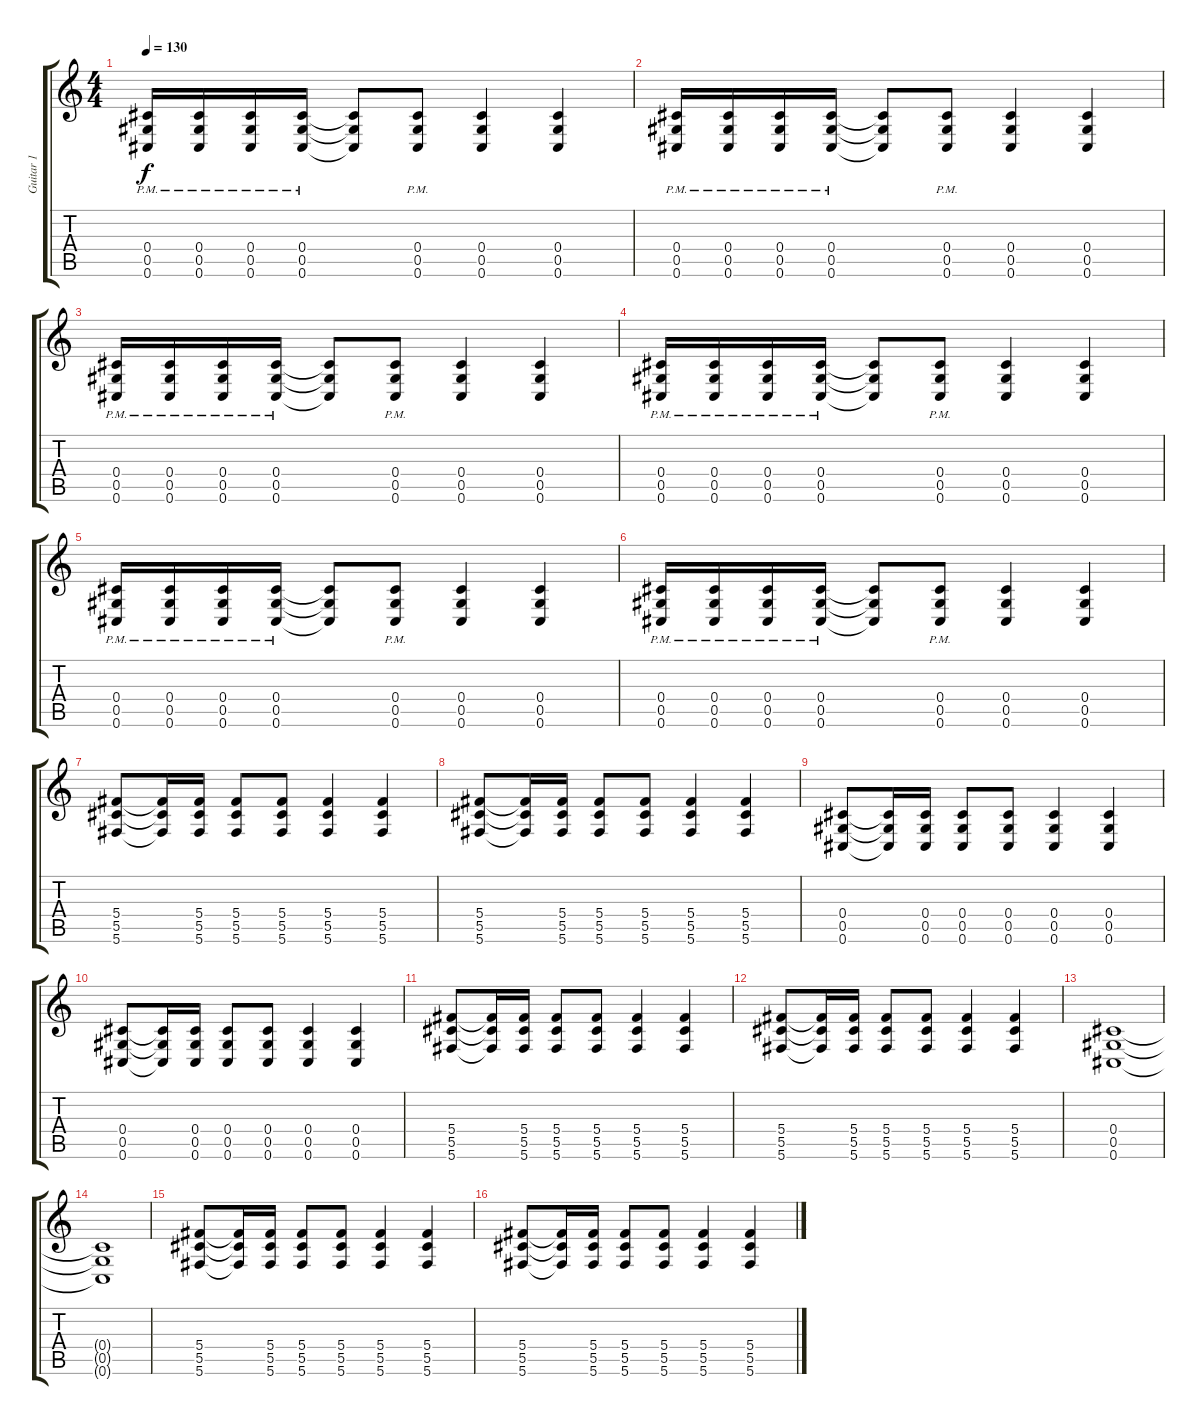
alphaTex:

\track ("Guitar 1" "Guitar 1") {instrument distortionguitar}
\staff {score tabs}
\tuning (Eb4 Bb3 Gb3 Db3 Ab2 Db2) {hide}
\ts (4 4)
\tempo 130
\clef g2
\ks c
(0.4{pm} 0.5{pm} 0.6{pm}).16{dy f} (0.4{pm} 0.5{pm} 0.6{pm}).16 (0.4{pm} 0.5{pm} 0.6{pm}).16 (0.4{pm} 0.5{pm} 0.6{pm}).16 (0.4{t} 0.5{t} 0.6{t}).8 (0.4{pm} 0.5{pm} 0.6{pm}).8 (0.4 0.5 0.6).4 (0.4 0.5 0.6).4 |
(0.4{pm} 0.5{pm} 0.6{pm}).16 (0.4{pm} 0.5{pm} 0.6{pm}).16 (0.4{pm} 0.5{pm} 0.6{pm}).16 (0.4{pm} 0.5{pm} 0.6{pm}).16 (0.4{t} 0.5{t} 0.6{t}).8 (0.4{pm} 0.5{pm} 0.6{pm}).8 (0.4 0.5 0.6).4 (0.4 0.5 0.6).4 |
(0.4{pm} 0.5{pm} 0.6{pm}).16 (0.4{pm} 0.5{pm} 0.6{pm}).16 (0.4{pm} 0.5{pm} 0.6{pm}).16 (0.4{pm} 0.5{pm} 0.6{pm}).16 (0.4{t} 0.5{t} 0.6{t}).8 (0.4{pm} 0.5{pm} 0.6{pm}).8 (0.4 0.5 0.6).4 (0.4 0.5 0.6).4 |
(0.4{pm} 0.5{pm} 0.6{pm}).16 (0.4{pm} 0.5{pm} 0.6{pm}).16 (0.4{pm} 0.5{pm} 0.6{pm}).16 (0.4{pm} 0.5{pm} 0.6{pm}).16 (0.4{t} 0.5{t} 0.6{t}).8 (0.4{pm} 0.5{pm} 0.6{pm}).8 (0.4 0.5 0.6).4 (0.4 0.5 0.6).4 |
(0.4{pm} 0.5{pm} 0.6{pm}).16 (0.4{pm} 0.5{pm} 0.6{pm}).16 (0.4{pm} 0.5{pm} 0.6{pm}).16 (0.4{pm} 0.5{pm} 0.6{pm}).16 (0.4{t} 0.5{t} 0.6{t}).8 (0.4{pm} 0.5{pm} 0.6{pm}).8 (0.4 0.5 0.6).4 (0.4 0.5 0.6).4 |
(0.4{pm} 0.5{pm} 0.6{pm}).16 (0.4{pm} 0.5{pm} 0.6{pm}).16 (0.4{pm} 0.5{pm} 0.6{pm}).16 (0.4{pm} 0.5{pm} 0.6{pm}).16 (0.4{t} 0.5{t} 0.6{t}).8 (0.4{pm} 0.5{pm} 0.6{pm}).8 (0.4 0.5 0.6).4 (0.4 0.5 0.6).4 |
(5.4 5.5 5.6).8 (5.4{t} 5.5{t} 5.6{t}).16 (5.4 5.5 5.6).16 (5.4 5.5 5.6).8 (5.4 5.5 5.6).8 (5.4 5.5 5.6).4 (5.4 5.5 5.6).4 |
(5.4 5.5 5.6).8 (5.4{t} 5.5{t} 5.6{t}).16 (5.4 5.5 5.6).16 (5.4 5.5 5.6).8 (5.4 5.5 5.6).8 (5.4 5.5 5.6).4 (5.4 5.5 5.6).4 |
(0.4 0.5 0.6).8 (0.4{t} 0.5{t} 0.6{t}).16 (0.4 0.5 0.6).16 (0.4 0.5 0.6).8 (0.4 0.5 0.6).8 (0.4 0.5 0.6).4 (0.4 0.5 0.6).4 |
(0.4 0.5 0.6).8 (0.4{t} 0.5{t} 0.6{t}).16 (0.4 0.5 0.6).16 (0.4 0.5 0.6).8 (0.4 0.5 0.6).8 (0.4 0.5 0.6).4 (0.4 0.5 0.6).4 |
(5.4 5.5 5.6).8 (5.4{t} 5.5{t} 5.6{t}).16 (5.4 5.5 5.6).16 (5.4 5.5 5.6).8 (5.4 5.5 5.6).8 (5.4 5.5 5.6).4 (5.4 5.5 5.6).4 |
(5.4 5.5 5.6).8 (5.4{t} 5.5{t} 5.6{t}).16 (5.4 5.5 5.6).16 (5.4 5.5 5.6).8 (5.4 5.5 5.6).8 (5.4 5.5 5.6).4 (5.4 5.5 5.6).4 |
(0.4 0.5 0.6).1 |
(0.4{t} 0.5{t} 0.6{t}).1 |
(5.4 5.5 5.6).8 (5.4{t} 5.5{t} 5.6{t}).16 (5.4 5.5 5.6).16 (5.4 5.5 5.6).8 (5.4 5.5 5.6).8 (5.4 5.5 5.6).4 (5.4 5.5 5.6).4 |
(5.4 5.5 5.6).8 (5.4{t} 5.5{t} 5.6{t}).16 (5.4 5.5 5.6).16 (5.4 5.5 5.6).8 (5.4 5.5 5.6).8 (5.4 5.5 5.6).4 (5.4 5.5 5.6).4
